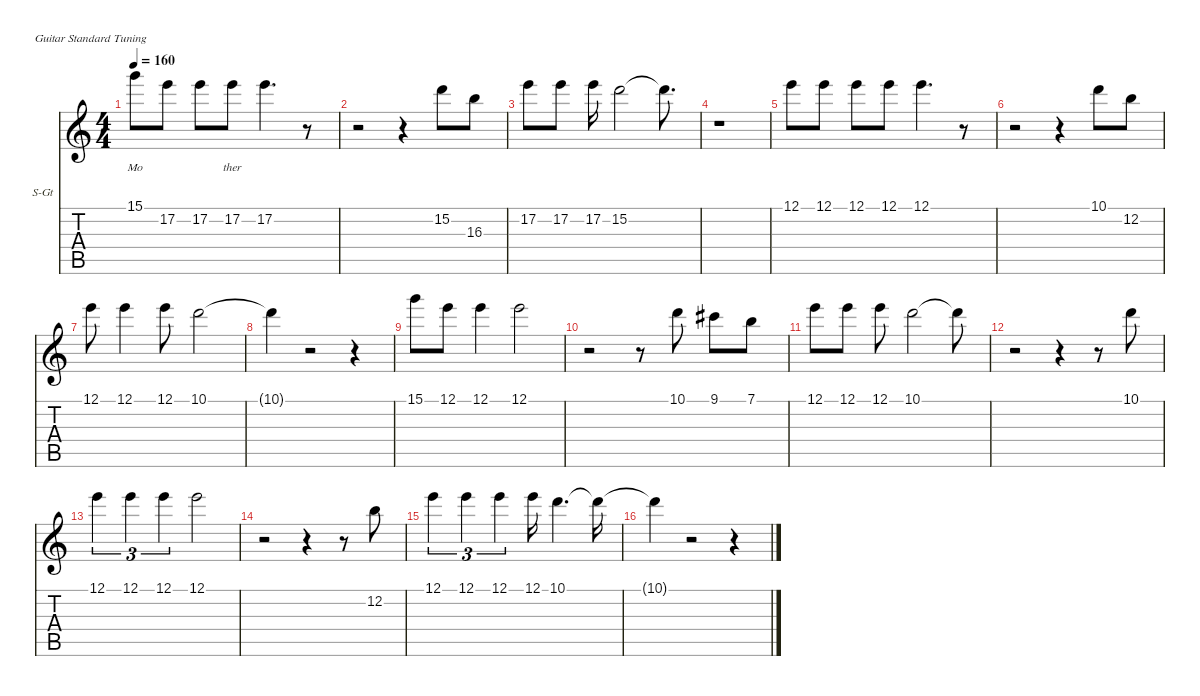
\hideDynamics
\bracketExtendMode nobrackets
\firstSystemTrackNameOrientation horizontal
\otherSystemsTrackNameOrientation horizontal
\track ("Vocals" "S-Gt") {instrument lead1square}
\staff {score tabs}
\tuning (E4 B3 G3 D3 A2 E2)
\displaytranspose 12
\ts (4 4)
\tempo 160
\clef g2
\ks c
15.1.8{lyrics (0 "Mo") lyrics (1 "") lyrics (2 "") lyrics (3 "") lyrics (4 "") dy f} 17.2.8 17.2.8{lyrics (0 " ") lyrics (1 "") lyrics (2 "") lyrics (3 "") lyrics (4 "")} 17.2.8{lyrics (0 "ther") lyrics (1 "") lyrics (2 "") lyrics (3 "") lyrics (4 "")} 17.2.4{d} r.8 |
r.2 r.4 15.2.8 16.3.8 |
17.2.8 17.2.8 17.2.16 15.2.2 15.2{t}.8{d} |
r.1 |
12.1.8 12.1.8 12.1.8 12.1.8 12.1.4{d} r.8 |
r.2 r.4 10.1.8 12.2.8 |
12.1.8 12.1.4 12.1.8 10.1.2 |
10.1{t}.4 r.2 r.4 |
15.1.8 12.1.8 12.1.4 12.1.2 |
r.2 r.8 10.1.8 9.1{acc #}.8 7.1.8 |
12.1.8 12.1.8 12.1.8 10.1.2 10.1{t}.8 |
r.2 r.4 r.8 10.1.8 |
12.1.4{tu (3 2)} 12.1.4{tu (3 2)} 12.1.4{tu (3 2)} 12.1.2 |
r.2 r.4 r.8 12.2.8 |
12.1.4{tu (3 2)} 12.1.4{tu (3 2)} 12.1.4{tu (3 2)} 12.1.16 10.1.4{d} 10.1{t}.16 |
10.1{t}.4 r.2 r.4
